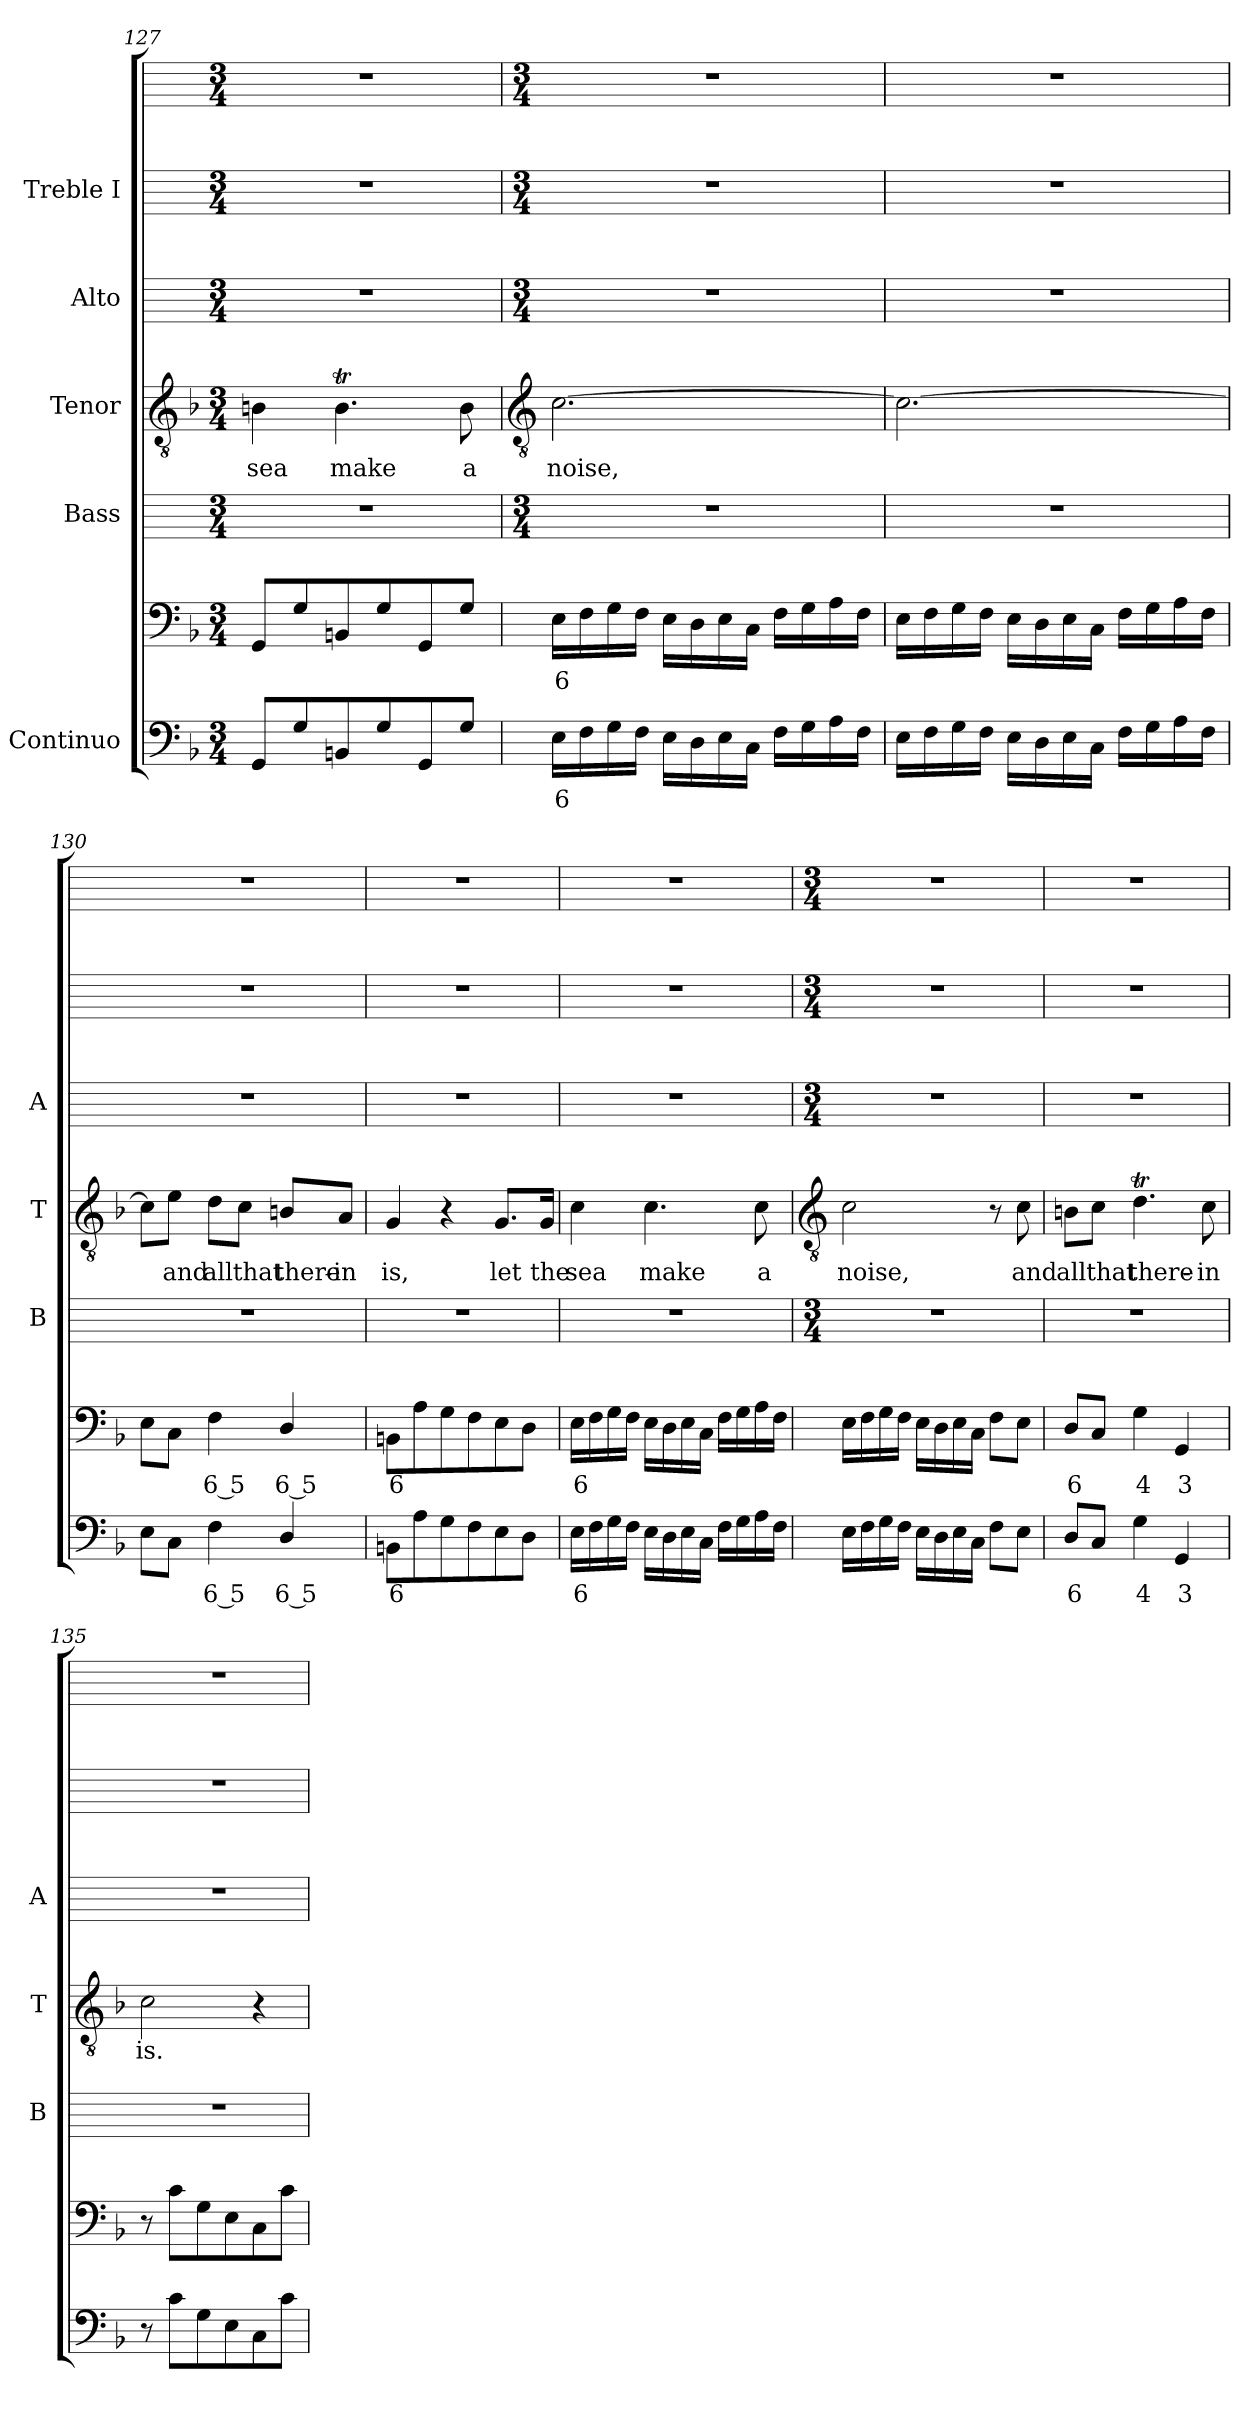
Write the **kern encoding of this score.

**kern	**text	**kern	**text	**kern	**kern	**text	**kern	**kern	**kern
*part5	*part5	*part5	*part5	*part4	*part3	*part3	*part2	*part1	*part1
*staff7	*staff7	*staff6	*staff6	*staff5	*staff4	*staff4	*staff3	*staff2	*staff1
*I"Continuo	*	*	*	*I"Bass	*I"Tenor	*	*I"Alto	*I"Treble I	*
*	*	*	*	*I'B	*I'T	*	*I'A	*	*
*clefF4	*	*clefF4	*	*	*clefGv2	*	*	*	*
*k[b-]	*	*k[b-]	*	*	*k[b-]	*	*	*	*
*F:	*	*F:	*	*	*F:	*	*	*	*
*M3/4	*	*M3/4	*	*M3/4	*M3/4	*	*M3/4	*M3/4	*M3/4
=127	=127	=127	=127	=127	=127	=127	=127	=127	=127
!	!	!	!	!	!	!LO:LY:b	!	!	!
8GGL	.	8GGL	.	2.r	4Bn	sea	2.r	2.r	2.r
8G	.	8G	.	.	.	.	.	.	.
!	!	!	!	!	!	!LO:LY:b	!	!	!
8BBn	.	8BBn	.	.	4.Bt	make	.	.	.
8G	.	8G	.	.	.	.	.	.	.
8GG	.	8GG	.	.	.	.	.	.	.
!	!	!	!	!	!	!LO:LY:b	!	!	!
8GJ	.	8GJ	.	.	8B	a	.	.	.
!!LO:LB:g=z
=128	=128	=128	=128	=128	=128	=128	=128	=128	=128
*	*	*	*	*	*clefGv2	*	*	*	*
*	*	*	*	*M3/4	*	*	*M3/4	*M3/4	*M3/4
!	!LO:LY:b	!	!LO:LY:b	!	!	!LO:LY:b	!	!	!
16ELL	6	16ELL	6	2.r	[2.c	noise,	2.r	2.r	2.r
16F	.	16F	.	.	.	.	.	.	.
16G	.	16G	.	.	.	.	.	.	.
16FJJ	.	16FJJ	.	.	.	.	.	.	.
16ELL	.	16ELL	.	.	.	.	.	.	.
16D	.	16D	.	.	.	.	.	.	.
16E	.	16E	.	.	.	.	.	.	.
16CJJ	.	16CJJ	.	.	.	.	.	.	.
16FLL	.	16FLL	.	.	.	.	.	.	.
16G	.	16G	.	.	.	.	.	.	.
16A	.	16A	.	.	.	.	.	.	.
16FJJ	.	16FJJ	.	.	.	.	.	.	.
=129	=129	=129	=129	=129	=129	=129	=129	=129	=129
16ELL	.	16ELL	.	2.r	2.c_	.	2.r	2.r	2.r
16F	.	16F	.	.	.	.	.	.	.
16G	.	16G	.	.	.	.	.	.	.
16FJJ	.	16FJJ	.	.	.	.	.	.	.
16ELL	.	16ELL	.	.	.	.	.	.	.
16D	.	16D	.	.	.	.	.	.	.
16E	.	16E	.	.	.	.	.	.	.
16CJJ	.	16CJJ	.	.	.	.	.	.	.
16FLL	.	16FLL	.	.	.	.	.	.	.
16G	.	16G	.	.	.	.	.	.	.
16A	.	16A	.	.	.	.	.	.	.
16FJJ	.	16FJJ	.	.	.	.	.	.	.
=130	=130	=130	=130	=130	=130	=130	=130	=130	=130
8EL	.	8EL	.	2.r	8c\L]	.	2.r	2.r	2.r
!	!	!	!	!	!	!LO:LY:b	!	!	!
8CJ	.	8CJ	.	.	8e\J	and	.	.	.
!	!LO:LY:b	!	!LO:LY:b	!	!	!LO:LY:b	!	!	!
4F	6 5	4F	6 5	.	8d\L	all	.	.	.
!	!	!	!	!	!	!LO:LY:b	!	!	!
.	.	.	.	.	8c\J	that	.	.	.
!	!LO:LY:b	!	!LO:LY:b	!	!	!LO:LY:b	!	!	!
4D/	6 5	4D/	6 5	.	8Bn/L	there-	.	.	.
!	!	!	!	!	!	!LO:LY:b	!	!	!
.	.	.	.	.	8A/J	-in	.	.	.
=131	=131	=131	=131	=131	=131	=131	=131	=131	=131
!	!LO:LY:b	!	!LO:LY:b	!	!	!LO:LY:b	!	!	!
8BBnL	6	8BBnL	6	2.r	4G	is,	2.r	2.r	2.r
8A	.	8A	.	.	.	.	.	.	.
8G	.	8G	.	.	4r	.	.	.	.
8F	.	8F	.	.	.	.	.	.	.
!	!	!	!	!	!	!LO:LY:b	!	!	!
8E	.	8E	.	.	8.G/L	let	.	.	.
8DJ	.	8DJ	.	.	.	.	.	.	.
!	!	!	!	!	!	!LO:LY:b	!	!	!
.	.	.	.	.	16G/Jk	the	.	.	.
=132	=132	=132	=132	=132	=132	=132	=132	=132	=132
!	!LO:LY:b	!	!LO:LY:b	!	!	!LO:LY:b	!	!	!
16ELL	6	16ELL	6	2.r	4c	sea	2.r	2.r	2.r
16F	.	16F	.	.	.	.	.	.	.
16G	.	16G	.	.	.	.	.	.	.
16FJJ	.	16FJJ	.	.	.	.	.	.	.
!	!	!	!	!	!	!LO:LY:b	!	!	!
16ELL	.	16ELL	.	.	4.c	make	.	.	.
16D	.	16D	.	.	.	.	.	.	.
16E	.	16E	.	.	.	.	.	.	.
16CJJ	.	16CJJ	.	.	.	.	.	.	.
16FLL	.	16FLL	.	.	.	.	.	.	.
16G	.	16G	.	.	.	.	.	.	.
!	!	!	!	!	!	!LO:LY:b	!	!	!
16A	.	16A	.	.	8c	a	.	.	.
16FJJ	.	16FJJ	.	.	.	.	.	.	.
!!LO:LB:g=z
=133	=133	=133	=133	=133	=133	=133	=133	=133	=133
*	*	*	*	*	*clefGv2	*	*	*	*
*	*	*	*	*M3/4	*	*	*M3/4	*M3/4	*M3/4
!	!	!	!	!	!	!LO:LY:b	!	!	!
16ELL	.	16ELL	.	2.r	2c	noise,	2.r	2.r	2.r
16F	.	16F	.	.	.	.	.	.	.
16G	.	16G	.	.	.	.	.	.	.
16FJJ	.	16FJJ	.	.	.	.	.	.	.
16ELL	.	16ELL	.	.	.	.	.	.	.
16D	.	16D	.	.	.	.	.	.	.
16E	.	16E	.	.	.	.	.	.	.
16CJJ	.	16CJJ	.	.	.	.	.	.	.
8FL	.	8FL	.	.	8r	.	.	.	.
!	!	!	!	!	!	!LO:LY:b	!	!	!
8EJ	.	8EJ	.	.	8c	and	.	.	.
=134	=134	=134	=134	=134	=134	=134	=134	=134	=134
!	!LO:LY:b	!	!LO:LY:b	!	!	!LO:LY:b	!	!	!
8DL	6	8DL	6	2.r	8Bn\L	all	2.r	2.r	2.r
!	!	!	!	!	!	!LO:LY:b	!	!	!
8CJ	.	8CJ	.	.	8c\J	that	.	.	.
!	!LO:LY:b	!	!LO:LY:b	!	!	!LO:LY:b	!	!	!
4G	4	4G	4	.	4.dT	there-	.	.	.
!	!LO:LY:b	!	!LO:LY:b	!	!	!	!	!	!
4GG	3	4GG	3	.	.	.	.	.	.
!	!	!	!	!	!	!LO:LY:b	!	!	!
.	.	.	.	.	8c	-in	.	.	.
=135	=135	=135	=135	=135	=135	=135	=135	=135	=135
!	!	!	!	!	!	!LO:LY:b	!	!	!
8r	.	8r	.	2.r	2c	is.	2.r	2.r	2.r
8cL	.	8cL	.	.	.	.	.	.	.
8G	.	8G	.	.	.	.	.	.	.
8E	.	8E	.	.	.	.	.	.	.
8C	.	8C	.	.	4r	.	.	.	.
8cJ	.	8cJ	.	.	.	.	.	.	.
=	=	=	=	=	=	=	=	=	=
*-	*-	*-	*-	*-	*-	*-	*-	*-	*-
